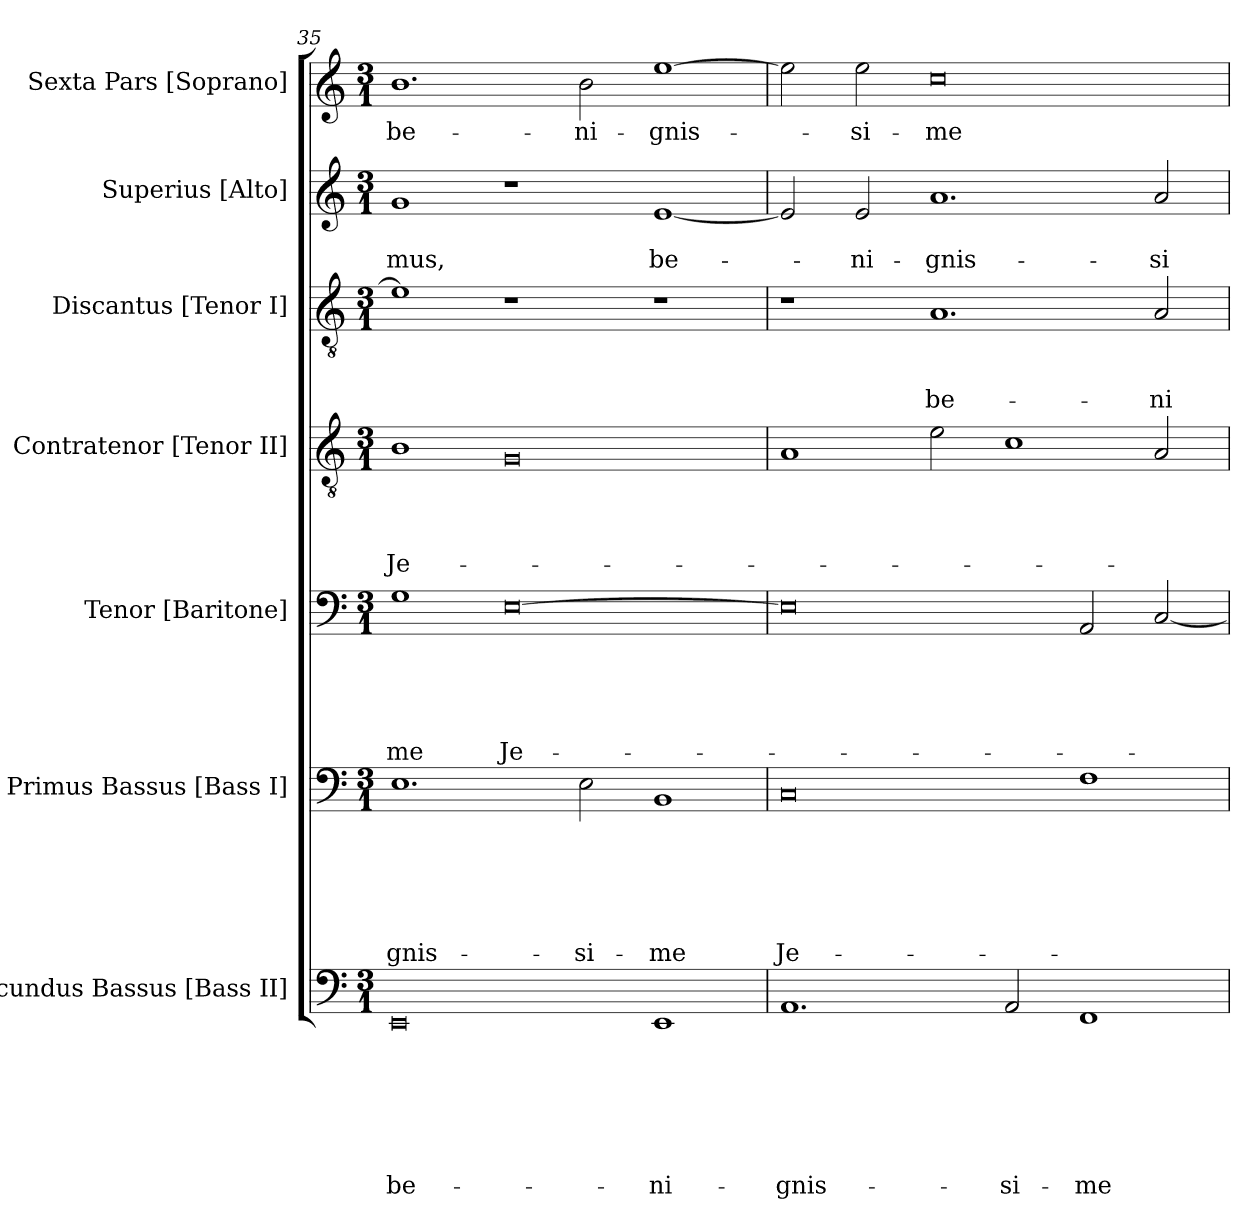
**kern	**text	**text	**text	**text	**text	**text	**text	**kern	**text	**text	**text	**text	**text	**text	**kern	**text	**text	**text	**text	**text	**kern	**text	**text	**text	**text	**kern	**text	**text	**text	**kern	**text	**text	**kern	**text
*part7	*part7	*part7	*part7	*part7	*part7	*part7	*part7	*part6	*part6	*part6	*part6	*part6	*part6	*part6	*part5	*part5	*part5	*part5	*part5	*part5	*part4	*part4	*part4	*part4	*part4	*part3	*part3	*part3	*part3	*part2	*part2	*part2	*part1	*part1
*staff7	*staff7	*staff7	*staff7	*staff7	*staff7	*staff7	*staff7	*staff6	*staff6	*staff6	*staff6	*staff6	*staff6	*staff6	*staff5	*staff5	*staff5	*staff5	*staff5	*staff5	*staff4	*staff4	*staff4	*staff4	*staff4	*staff3	*staff3	*staff3	*staff3	*staff2	*staff2	*staff2	*staff1	*staff1
*I"Secundus Bassus [Bass II]	*	*	*	*	*	*	*	*I"Primus Bassus [Bass I]	*	*	*	*	*	*	*I"Tenor [Baritone]	*	*	*	*	*	*I"Contratenor [Tenor II]	*	*	*	*	*I"Discantus [Tenor I]	*	*	*	*I"Superius [Alto]	*	*	*I"Sexta Pars [Soprano]	*
*I'B II	*	*	*	*	*	*	*	*I'B I	*	*	*	*	*	*	*I'Bar	*	*	*	*	*	*I'T II	*	*	*	*	*I'T I	*	*	*	*I'A	*	*	*I'S	*
!!LO:PB:g=z
*clefF4	*	*	*	*	*	*	*	*clefF4	*	*	*	*	*	*	*clefF4	*	*	*	*	*	*clefGv2	*	*	*	*	*clefGv2	*	*	*	*clefG2	*	*	*clefG2	*
*k[]	*	*	*	*	*	*	*	*k[]	*	*	*	*	*	*	*k[]	*	*	*	*	*	*k[]	*	*	*	*	*k[]	*	*	*	*k[]	*	*	*k[]	*
*C:	*	*	*	*	*	*	*	*C:	*	*	*	*	*	*	*C:	*	*	*	*	*	*C:	*	*	*	*	*C:	*	*	*	*C:	*	*	*C:	*
*M3/1	*	*	*	*	*	*	*	*M3/1	*	*	*	*	*	*	*M3/1	*	*	*	*	*	*M3/1	*	*	*	*	*M3/1	*	*	*	*M3/1	*	*	*M3/1	*
=35	=35	=35	=35	=35	=35	=35	=35	=35	=35	=35	=35	=35	=35	=35	=35	=35	=35	=35	=35	=35	=35	=35	=35	=35	=35	=35	=35	=35	=35	=35	=35	=35	=35	=35
!	!	!	!	!	!	!	!LO:LY:b:rj	!	!	!	!	!	!	!LO:LY:b	!	!	!	!	!	!LO:LY:b	!	!	!	!	!LO:LY:b	!	!	!	!	!	!	!LO:LY:b	!	!LO:LY:b
0EE	.	.	.	.	.	.	be-	1.E	.	.	.	.	.	-gnis-	1G	.	.	.	.	-me	1B	.	.	.	Je-	1e]	.	.	.	1g	.	-mus,	1.b	be-
!	!	!	!	!	!	!	!	!	!	!	!	!	!	!	!	!	!	!	!	!LO:LY:b	!	!	!	!	!	!	!	!	!	!	!	!	!	!
.	.	.	.	.	.	.	.	.	.	.	.	.	.	.	[>0E	.	.	.	.	Je-	0G	.	.	.	.	1r	.	.	.	1r	.	.	.	.
!	!	!	!	!	!	!	!	!	!	!	!	!	!	!LO:LY:b	!	!	!	!	!	!	!	!	!	!	!	!	!	!	!	!	!	!	!	!LO:LY:b
.	.	.	.	.	.	.	.	2E\	.	.	.	.	.	-si-	.	.	.	.	.	.	.	.	.	.	.	.	.	.	.	.	.	.	2b\	-ni-
!	!	!	!	!	!	!	!LO:LY:b:rj	!	!	!	!	!	!	!LO:LY:b	!	!	!	!	!	!	!	!	!	!	!	!	!	!	!	!	!	!LO:LY:b	!	!LO:LY:b
1EE	.	.	.	.	.	.	-ni-	1BB	.	.	.	.	.	-me	.	.	.	.	.	.	.	.	.	.	.	1r	.	.	.	[<1e	.	be-	[>1ee	-gnis-
=36	=36	=36	=36	=36	=36	=36	=36	=36	=36	=36	=36	=36	=36	=36	=36	=36	=36	=36	=36	=36	=36	=36	=36	=36	=36	=36	=36	=36	=36	=36	=36	=36	=36	=36
!	!	!	!	!	!	!	!LO:LY:b:rj	!	!	!	!	!	!	!LO:LY:b	!	!	!	!	!	!	!	!	!	!	!	!	!	!	!	!	!	!	!	!
1.AA	.	.	.	.	.	.	-gnis-	0C	.	.	.	.	.	Je-	0E]	.	.	.	.	.	1A	.	.	.	.	1r	.	.	.	2e/]	.	.	2ee\]	.
!	!	!	!	!	!	!	!	!	!	!	!	!	!	!	!	!	!	!	!	!	!	!	!	!	!	!	!	!	!	!	!	!LO:LY:b	!	!LO:LY:b
.	.	.	.	.	.	.	.	.	.	.	.	.	.	.	.	.	.	.	.	.	.	.	.	.	.	.	.	.	.	2e/	.	-ni-	2ee\	-si-
!	!	!	!	!	!	!	!	!	!	!	!	!	!	!	!	!	!	!	!	!	!	!	!	!	!	!	!	!	!LO:LY:b	!	!	!LO:LY:b	!	!LO:LY:b
.	.	.	.	.	.	.	.	.	.	.	.	.	.	.	.	.	.	.	.	.	2e\	.	.	.	.	1.A	.	.	be-	1.a	.	-gnis-	0cc	-me
!	!	!	!	!	!	!	!LO:LY:b:rj	!	!	!	!	!	!	!	!	!	!	!	!	!	!	!	!	!	!	!	!	!	!	!	!	!	!	!
2AA/	.	.	.	.	.	.	-si-	.	.	.	.	.	.	.	.	.	.	.	.	.	1c	.	.	.	.	.	.	.	.	.	.	.	.	.
!	!	!	!	!	!	!	!LO:LY:b:rj	!	!	!	!	!	!	!	!	!	!	!	!	!	!	!	!	!	!	!	!	!	!	!	!	!	!	!
1FF	.	.	.	.	.	.	-me	1F	.	.	.	.	.	.	2AA/	.	.	.	.	.	.	.	.	.	.	.	.	.	.	.	.	.	.	.
!	!	!	!	!	!	!	!	!	!	!	!	!	!	!	!	!	!	!	!	!	!	!	!	!	!	!	!	!	!LO:LY:b	!	!	!LO:LY:b	!	!
.	.	.	.	.	.	.	.	.	.	.	.	.	.	.	[>2C/	.	.	.	.	.	2A/	.	.	.	.	2A/	.	.	-ni-	2a/	.	-si-	.	.
=	=	=	=	=	=	=	=	=	=	=	=	=	=	=	=	=	=	=	=	=	=	=	=	=	=	=	=	=	=	=	=	=	=	=
*-	*-	*-	*-	*-	*-	*-	*-	*-	*-	*-	*-	*-	*-	*-	*-	*-	*-	*-	*-	*-	*-	*-	*-	*-	*-	*-	*-	*-	*-	*-	*-	*-	*-	*-
